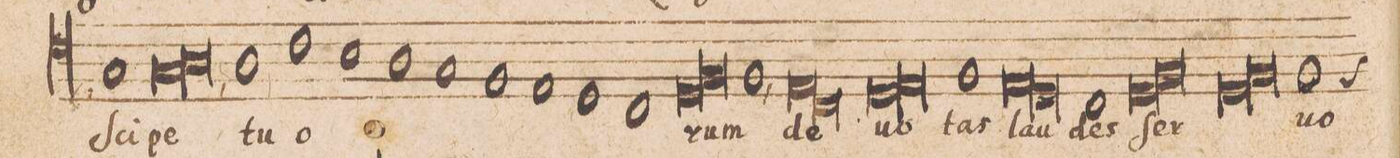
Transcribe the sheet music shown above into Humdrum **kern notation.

**kern	**text
*I"TENOR.	*
*clefC4	*
*k[]	*
*met(C|)	*
*M2/1	*
1G	-ſci-
=29-	=29-
*lig	*
1G	-pe
1A,<	.
*Xlig	*
=30-	=30-
1A	tu-
1c	-o-
=31-	=31-
1B	.
1A	.
=32-	=32-
1G	.
1F	.
=33-	=33-
1E	.
1D	.
=34-	=34-
1C	.
*lig	*
1D	-rum
=35-	=35-
1F	.
*Xlig	*
1F,<	.
=36-	=36-
*lig	*
1E	de
1C	.
*Xlig	*
=37-	=37-
*lig	*
1D	no-
1E	.
*Xlig	*
=38-	=38-
1F	-tas
*lig	*
1E	lau-
=39-	=39-
1D	.
*Xlig	*
1C	-des
=40-	=40-
*lig	*
1D	ſer-
1F	.
*Xlig	*
=41-	=41-
*lig	*
1D	.
1F	.
*Xlig	*
=42-	=42-
*custos:E	*
1F	-uo-
*lig	*
*-	*-
